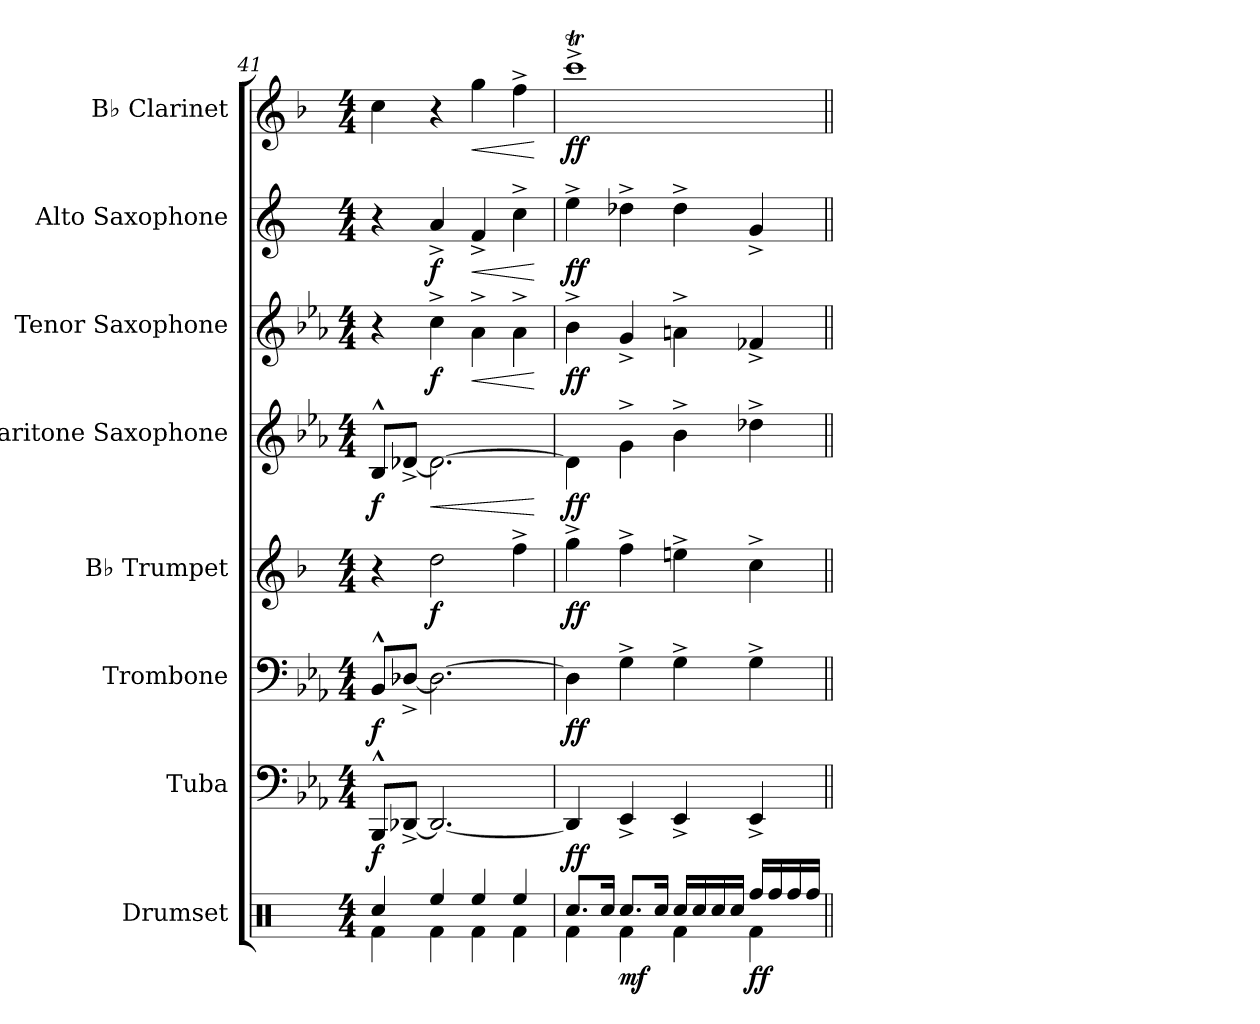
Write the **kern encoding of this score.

**kern	**dynam	**kern	**dynam	**kern	**dynam	**kern	**dynam	**kern	**dynam	**kern	**dynam	**kern	**dynam	**kern	**dynam
*part8	*part8	*part7	*part7	*part6	*part6	*part5	*part5	*part4	*part4	*part3	*part3	*part2	*part2	*part1	*part1
*staff8	*staff8	*staff7	*staff7	*staff6	*staff6	*staff5	*staff5	*staff4	*staff4	*staff3	*staff3	*staff2	*staff2	*staff1	*staff1
*I"Drumset	*	*I"Tuba	*	*I"Trombone	*	*I"B♭ Trumpet	*	*I"Baritone Saxophone	*	*I"Tenor Saxophone	*	*I"Alto Saxophone	*	*I"B♭ Clarinet	*
*I'Drs.	*	*I'Tba.	*	*I'Tbn.	*	*I'B♭ Tpt.	*	*I'Bar. Sax.	*	*I'T. Sax.	*	*I'A. Sax.	*	*I'B♭ Cl.	*
*clefX	*	*clefF4	*	*clefF4	*	*clefG2	*	*clefG2	*	*clefG2	*	*clefG2	*	*clefG2	*
*	*	*	*	*	*	*ITrd1c2	*	*ITrd12c21	*	*ITrd8c14	*	*ITrd5c9	*	*ITrd1c2	*
*k[]	*	*k[b-e-a-]	*	*k[b-e-a-]	*	*k[b-e-a-]	*	*k[b-e-a-]	*	*k[b-e-a-]	*	*k[b-e-a-]	*	*k[b-e-a-]	*
*M4/4	*	*M4/4	*	*M4/4	*	*M4/4	*	*M4/4	*	*M4/4	*	*M4/4	*	*M4/4	*
=41	=41	=41	=41	=41	=41	=41	=41	=41	=41	=41	=41	=41	=41	=41	=41
*^	*	*	*	*	*	*	*	*	*	*	*	*	*	*	*
!	!	!	!	!LO:DY:b	!	!LO:DY:b	!	!	!	!LO:DY:b	!	!	!	!	!	!
4Rcc/	4Rf\	.	8BBB-^^/L	f	8BB-^^/L	f	4r	.	8BB-^^/L	f	4r	.	4r	.	4b-\	.
.	.	.	[8DD-X^/J	.	[8D-X^/J	.	.	.	[8D-X^/J	.	.	.	.	.	.	.
!	!	!	!	!	!	!	!	!LO:DY:b	!	!LO:HP:b	!	!LO:DY:b	!	!LO:DY:b	!	!
4Ree/	4Rf\	.	2.DD-/_	.	2.D-\_	.	2cc\	f	2.D-\_	<	4c^\	f	4c^/	f	4r	.
!	!	!	!	!	!	!	!	!	!	!	!	!LO:HP:b	!	!LO:HP:b	!	!LO:HP:b
4Ree/	4Rf\	.	.	.	.	.	.	.	.	.	4A-^\	<	4A-^/	<	4ff\	<
4Ree/	4Rf\	.	.	.	.	.	4ee-^\	.	.	.	4A-^\	.	4e-^\	.	4ee-^\	.
*v	*v	*	*	*	*	*	*	*	*	*	*	*	*	*	*	*
.	.	.	.	.	.	.	.	.	[	.	[	.	[	.	[
!!LO:PB:g=z
=42	=42	=42	=42	=42	=42	=42	=42	=42	=42	=42	=42	=42	=42	=42	=42
*^	*	*	*	*	*	*	*	*	*	*	*	*	*	*	*
!	!	!	!	!LO:DY:b	!	!LO:DY:b	!	!LO:DY:b	!	!LO:DY:b	!	!LO:DY:b	!	!LO:DY:b	!	!LO:DY:b
8.Rcc/L	4Rf\	.	4DD-/]	ff	4D-\]	ff	4ff^\	ff	4D-\]	ff	4B-^\	ff	4g^\	ff	1bb-T^	ff
16Rcc/Jk	.	.	.	.	.	.	.	.	.	.	.	.	.	.	.	.
!	!	!LO:DY:b	!	!	!	!	!	!	!	!	!	!	!	!	!	!
8.Rcc/L	4Rf\	mf	4EE-^/	.	4G^\	.	4ee-^\	.	4G^\	.	4G^/	.	4f-X^\	.	.	.
16Rcc/Jk	.	.	.	.	.	.	.	.	.	.	.	.	.	.	.	.
16Rcc/LL	4Rf\	.	4EE-^/	.	4G^\	.	4ddn^\	.	4B-^\	.	4An^\	.	4f-^\	.	.	.
16Rcc/	.	.	.	.	.	.	.	.	.	.	.	.	.	.	.	.
16Rcc/	.	.	.	.	.	.	.	.	.	.	.	.	.	.	.	.
16Rcc/JJ	.	.	.	.	.	.	.	.	.	.	.	.	.	.	.	.
!	!	!LO:DY:b	!	!	!	!	!	!	!	!	!	!	!	!	!	!
16Rff/LL	4Rf\	ff	4EE-^/	.	4G^\	.	4b-^\	.	4d-X^\	.	4F-X^/	.	4B-^/	.	.	.
16Rff/	.	.	.	.	.	.	.	.	.	.	.	.	.	.	.	.
16Rff/	.	.	.	.	.	.	.	.	.	.	.	.	.	.	.	.
16Rff/JJ	.	.	.	.	.	.	.	.	.	.	.	.	.	.	.	.
*v	*v	*	*	*	*	*	*	*	*	*	*	*	*	*	*	*
=||	=||	=||	=||	=||	=||	=||	=||	=||	=||	=||	=||	=||	=||	=||	=||
*-	*-	*-	*-	*-	*-	*-	*-	*-	*-	*-	*-	*-	*-	*-	*-
